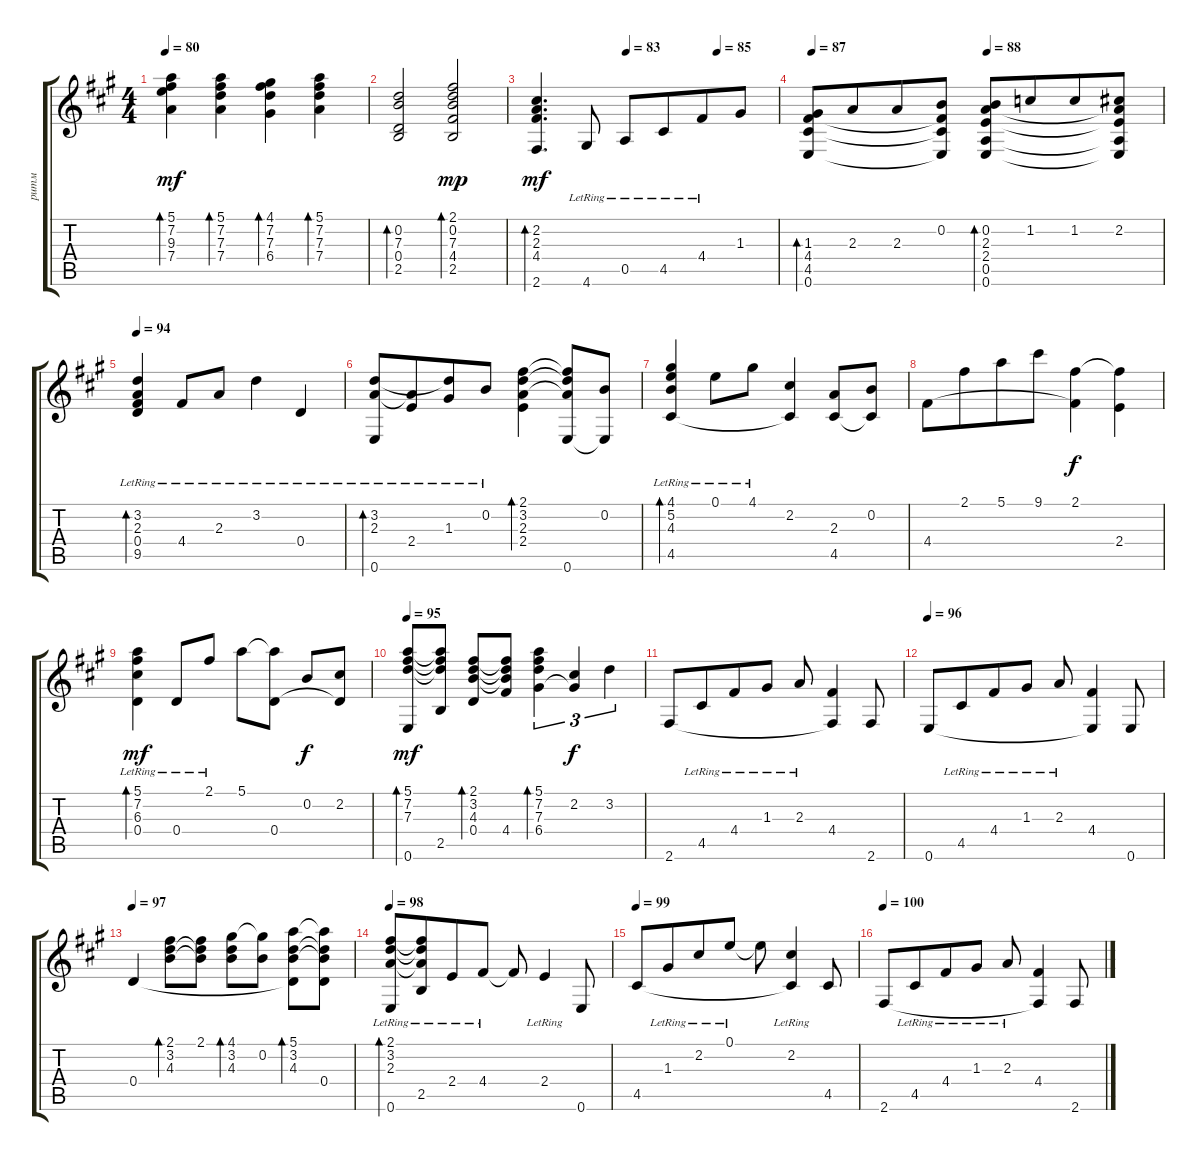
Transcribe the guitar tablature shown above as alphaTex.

\track ("ритм" "ритм") {instrument acousticguitarsteel}
\staff {score tabs}
\tuning (E4 B3 G3 D3 A2 E2) {hide}
\ts (4 4)
\tempo 80
\clef g2
\ks f#minor
(5.1 7.2 9.3 7.4).4{bd 120 dy mf} (5.1 7.2 7.3 7.4).4{bd 120} (4.1 7.2 7.3 6.4).4{bd 120} (5.1 7.2 7.3 7.4).4{bd 120} |
(0.2 7.3 0.4 2.5).2{bd 120} (2.1 0.2 7.3 4.4 2.5).2{bd 120 dy mp} |
\tempo (83 0.375)
\tempo (85 0.75)
(2.2 2.3 4.4 2.6).4{d bd 120 dy mf} 4.6{lr}.8 0.5{lr}.8 4.5{lr}.8{beam merge} 4.4{lr}.8 1.3.8 |
\tempo 87
\tempo (88 0.5)
(1.3 4.4 4.5 0.6).8{bd 120} 2.3.8{beam merge} 2.3.8 (0.2 4.4{t} 4.5{t} 0.6{t}).8 (0.2 2.3 2.4 0.5 0.6).8{bd 120} 1.2.8{beam merge} 1.2.8 (2.2 2.3{t} 2.4{t} 0.5{t} 0.6{t}).8 |
\tempo 94
(3.2{lr} 2.3{lr} 0.4{lr} 9.5{lr}).4{bd 120} 4.4{lr}.8 2.3{lr}.8 3.2{lr}.4 0.4{lr}.4 |
(3.2 2.3 0.6{lr}).8{bd 120} (2.3{t} 2.4{lr}).8{beam merge} (3.2{t} 1.3{lr}).8 0.2{lr}.8 (2.1 3.2 2.3 2.4).4{bd 120} (2.1{t} 3.2{t} 2.3{t} 0.6).8 (0.2 0.6{t}).8 |
(4.1{lr} 5.2{lr} 4.3{lr} 4.5{lr}).4{bd 120} 0.1{lr}.8 4.1{lr}.8 (2.2 4.5{t}).4 (2.3 4.5).8 (0.2 4.5{t}).8 |
4.4.8 2.1.8{beam merge} 5.1.8 9.1.8 (2.1 4.4{t}).4{dy f} (2.1{t} 2.4).4 |
(5.1{lr} 7.2{lr} 6.3{lr} 0.4{lr}).4{bd 120 dy mf} 0.4{lr}.8 2.1{lr}.8 5.1.8 (5.1{t} 0.4).8 0.2.8{dy f} (2.2 0.4{t}).8 |
\tempo 95
(5.1 7.2 7.3 0.6).8{bd 120 dy mf} (5.1{t} 7.2{t} 7.3{t} 2.5).8 (2.1 3.2 4.3 0.4).8{bd 120} (2.1{t} 3.2{t} 4.3{t} 4.4).8 (5.1 7.2 7.3 6.4).4{tu (3 2) bd 120} (2.2 6.4{t}).4{tu (3 2) dy f} 3.2.4{tu (3 2)} |
2.6.8 4.5{lr}.8{beam merge} 4.4{lr}.8 1.3{lr}.8 2.3{lr}.8 (4.4 2.6{t}).4 2.6.8 |
\tempo 96
0.6.8 4.5{lr}.8{beam merge} 4.4{lr}.8 1.3{lr}.8 2.3{lr}.8 (4.4 0.6{t}).4 0.6.8 |
\tempo 97
0.4.4 (2.1 3.2 4.3).8{bd 120} (2.1 3.2{t} 4.3{t}).8 (4.1 3.2 4.3).8{bd 120} (4.1{t} 0.2).8 (5.1 3.2 4.3 0.4{t}).8{bd 120} (5.1{t} 3.2{t} 4.3{t} 0.4).8 |
\tempo 98
(2.1 3.2 2.3 0.6{lr}).8{bd 120} (2.1{t} 3.2{t} 2.3{t} 2.5{lr}).8{beam merge} 2.4{lr}.8 4.4{lr}.8 4.4{t}.8 2.4{lr}.4 0.6.8 |
\tempo 99
4.5.8 1.3{lr}.8{beam merge} 2.2{lr}.8 0.1{lr}.8 0.1{t}.8 (2.2{lr} 4.5{t}).4 4.5.8 |
\tempo 100
2.6.8 4.5{lr}.8{beam merge} 4.4{lr}.8 1.3{lr}.8 2.3{lr}.8 (4.4 2.6{t}).4 2.6.8
